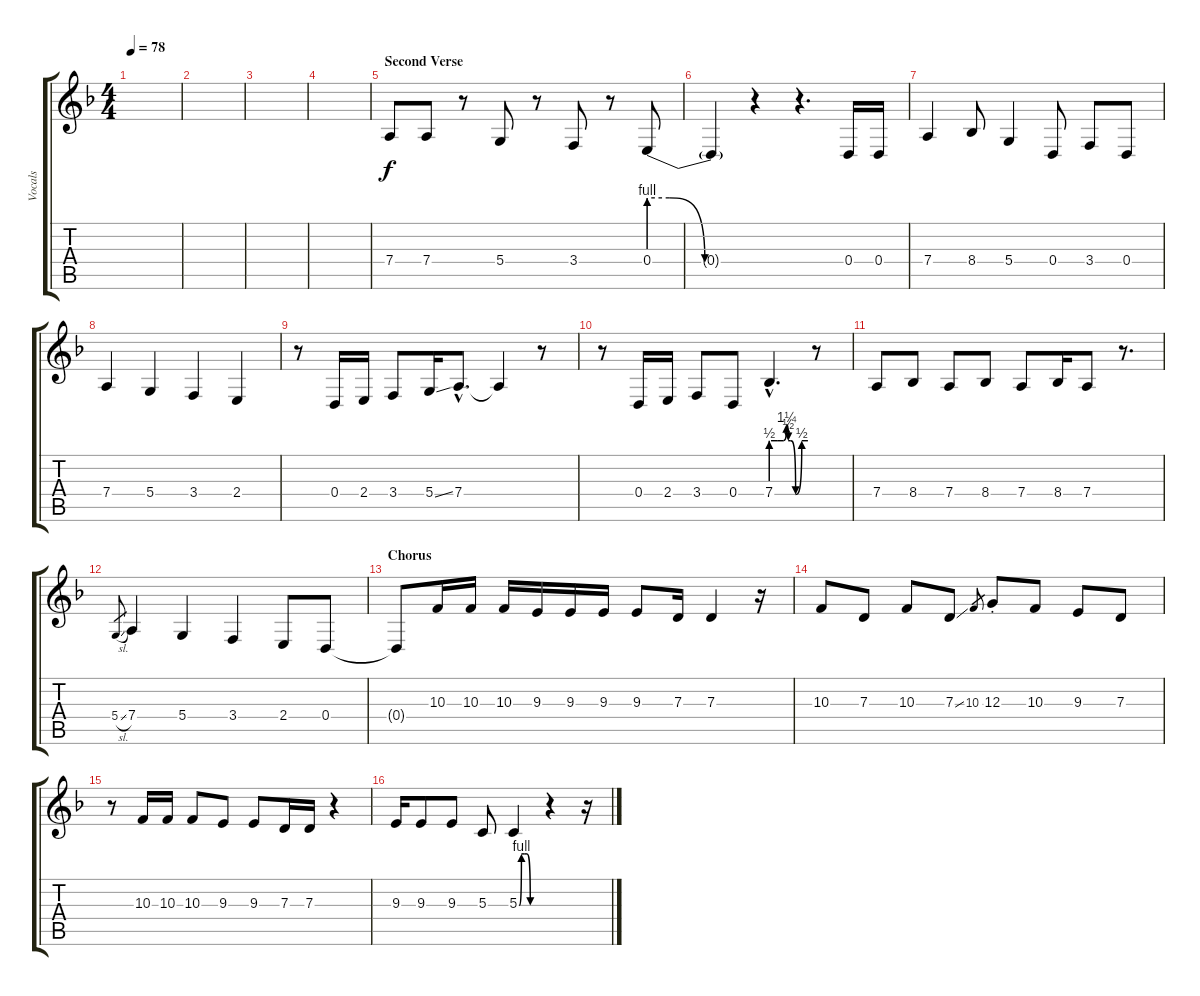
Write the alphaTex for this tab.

\track ("Vocals" "Vocals") {instrument pad4choir}
\staff {score tabs}
\tuning (E4 B3 G3 D3 A2 E2) {hide}
\ts (4 4)
\tempo 78
\clef g2
\ks f
|
|
|
|
\section ("" "Second Verse")
7.4.8 7.4.8 r.8 5.4.8 r.8 3.4.8 r.8 0.4{be (custom 0 4 12 4 33 0 40 0 60 0)}.8 |
0.4{t}.4 r.4 r.4{d} 0.4.16 0.4.16 |
7.4.4 8.4.8 5.4.4 0.4.8 3.4.8 0.4.8 |
7.4.4 5.4.4 3.4.4 2.4.4 |
r.8 0.4.16 2.4.16 3.4.8 5.4{ss}.16 7.4{hac}.8{d} 7.4{t}.4 r.8 |
r.8 0.4.16 2.4.16 3.4.8 0.4.8 7.4{be (custom 0 2 10 2 20 2 25 5 28 2 32 2 40 0 50 2 60 2) hac}.4{d} r.8 |
7.4.8 8.4.8 7.4.8 8.4.8 7.4.8 8.4.16 7.4.8 r.8{d} |
5.4{sl}.8{gr} 7.4.4 5.4.4 3.4.4 2.4.8 0.4.8 |
\section ("" "Chorus")
0.4{t}.8 10.3.16 10.3.16 10.3.16 9.3.16 9.3.16 9.3.16 9.3.8 7.3.16 7.3.4 r.16 |
10.3.8 7.3.8 10.3.8 7.3{ss}.8 10.3.8{gr} 12.3{st}.8 10.3.8 9.3.8 7.3.8 |
r.8 10.3.16 10.3.16 10.3.8 9.3.8 9.3.8 7.3.16 7.3.16 r.4 |
9.3.16 9.3.8 9.3.8 5.3.8 5.3{be (custom 0 0 6 4 15 4 21 4 30 0 45 0 60 0)}.4 r.4 r.16
